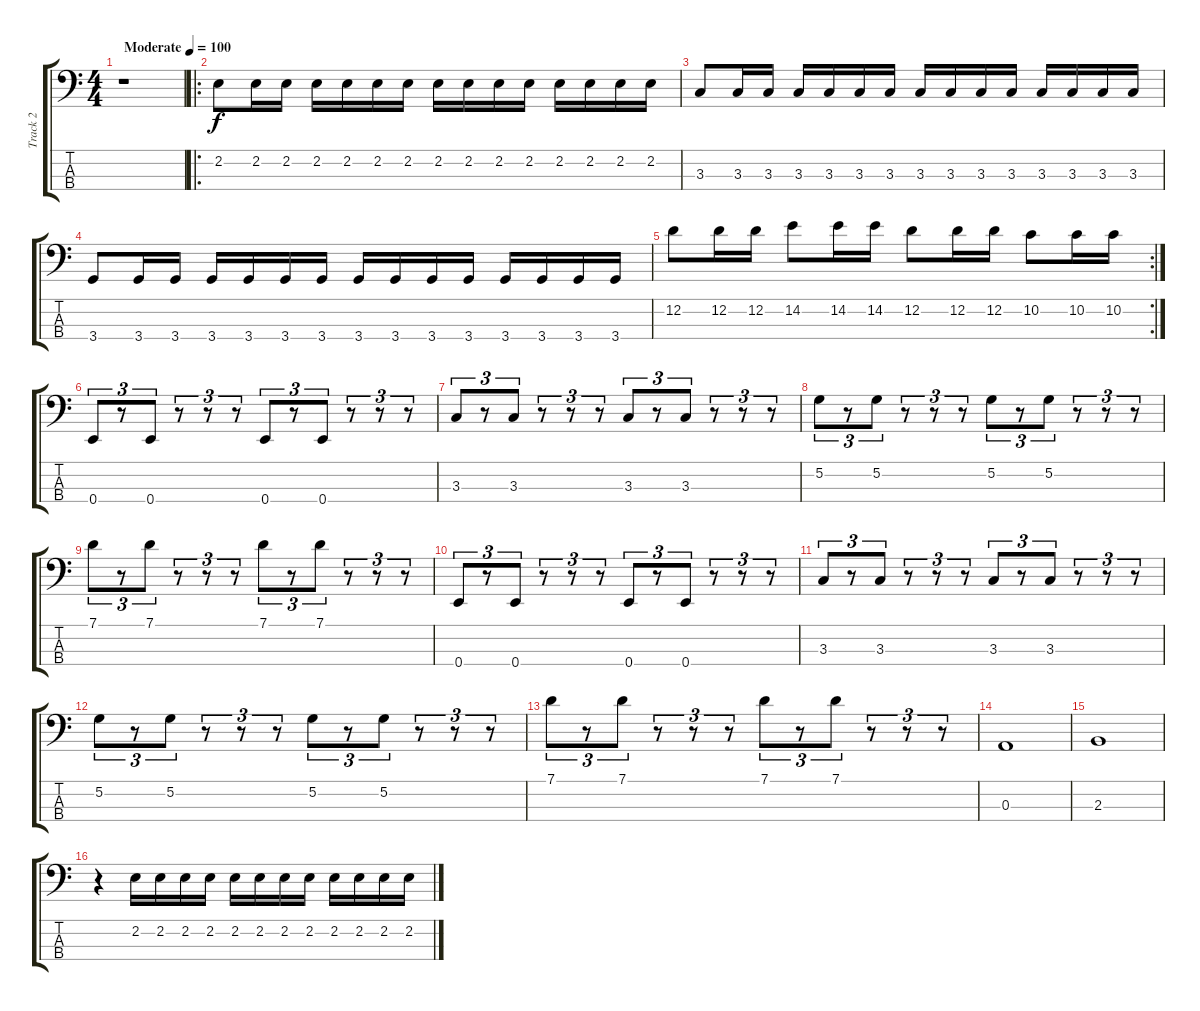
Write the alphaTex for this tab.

\track ("Track 2" "Track 2") {instrument electricbassfinger}
\staff {score tabs}
\tuning (G2 D2 A1 E1) {hide}
\ts (4 4)
\tempo (100 "Moderate")
\clef f4
\ks c
r.1{dy f instrument electricbassfinger} |
\ro
2.2.8 2.2.16 2.2.16 2.2.16 2.2.16 2.2.16 2.2.16 2.2.16 2.2.16 2.2.16 2.2.16 2.2.16 2.2.16 2.2.16 2.2.16 |
3.3.8 3.3.16 3.3.16 3.3.16 3.3.16 3.3.16 3.3.16 3.3.16 3.3.16 3.3.16 3.3.16 3.3.16 3.3.16 3.3.16 3.3.16 |
3.4.8 3.4.16 3.4.16 3.4.16 3.4.16 3.4.16 3.4.16 3.4.16 3.4.16 3.4.16 3.4.16 3.4.16 3.4.16 3.4.16 3.4.16 |
\rc 2
12.2.8 12.2.16 12.2.16 14.2.8 14.2.16 14.2.16 12.2.8 12.2.16 12.2.16 10.2.8 10.2.16 10.2.16 |
0.4.8{tu (3 2)} r.8{tu (3 2)} 0.4.8{tu (3 2)} r.8{tu (3 2)} r.8{tu (3 2)} r.8{tu (3 2)} 0.4.8{tu (3 2)} r.8{tu (3 2)} 0.4.8{tu (3 2)} r.8{tu (3 2)} r.8{tu (3 2)} r.8{tu (3 2)} |
3.3.8{tu (3 2)} r.8{tu (3 2)} 3.3.8{tu (3 2)} r.8{tu (3 2)} r.8{tu (3 2)} r.8{tu (3 2)} 3.3.8{tu (3 2)} r.8{tu (3 2)} 3.3.8{tu (3 2)} r.8{tu (3 2)} r.8{tu (3 2)} r.8{tu (3 2)} |
5.2.8{tu (3 2)} r.8{tu (3 2)} 5.2.8{tu (3 2)} r.8{tu (3 2)} r.8{tu (3 2)} r.8{tu (3 2)} 5.2.8{tu (3 2)} r.8{tu (3 2)} 5.2.8{tu (3 2)} r.8{tu (3 2)} r.8{tu (3 2)} r.8{tu (3 2)} |
7.1.8{tu (3 2)} r.8{tu (3 2)} 7.1.8{tu (3 2)} r.8{tu (3 2)} r.8{tu (3 2)} r.8{tu (3 2)} 7.1.8{tu (3 2)} r.8{tu (3 2)} 7.1.8{tu (3 2)} r.8{tu (3 2)} r.8{tu (3 2)} r.8{tu (3 2)} |
0.4.8{tu (3 2)} r.8{tu (3 2)} 0.4.8{tu (3 2)} r.8{tu (3 2)} r.8{tu (3 2)} r.8{tu (3 2)} 0.4.8{tu (3 2)} r.8{tu (3 2)} 0.4.8{tu (3 2)} r.8{tu (3 2)} r.8{tu (3 2)} r.8{tu (3 2)} |
3.3.8{tu (3 2)} r.8{tu (3 2)} 3.3.8{tu (3 2)} r.8{tu (3 2)} r.8{tu (3 2)} r.8{tu (3 2)} 3.3.8{tu (3 2)} r.8{tu (3 2)} 3.3.8{tu (3 2)} r.8{tu (3 2)} r.8{tu (3 2)} r.8{tu (3 2)} |
5.2.8{tu (3 2)} r.8{tu (3 2)} 5.2.8{tu (3 2)} r.8{tu (3 2)} r.8{tu (3 2)} r.8{tu (3 2)} 5.2.8{tu (3 2)} r.8{tu (3 2)} 5.2.8{tu (3 2)} r.8{tu (3 2)} r.8{tu (3 2)} r.8{tu (3 2)} |
7.1.8{tu (3 2)} r.8{tu (3 2)} 7.1.8{tu (3 2)} r.8{tu (3 2)} r.8{tu (3 2)} r.8{tu (3 2)} 7.1.8{tu (3 2)} r.8{tu (3 2)} 7.1.8{tu (3 2)} r.8{tu (3 2)} r.8{tu (3 2)} r.8{tu (3 2)} |
0.3.1 |
2.3.1 |
r.4 2.2.16 2.2.16 2.2.16 2.2.16 2.2.16 2.2.16 2.2.16 2.2.16 2.2.16 2.2.16 2.2.16 2.2.16
